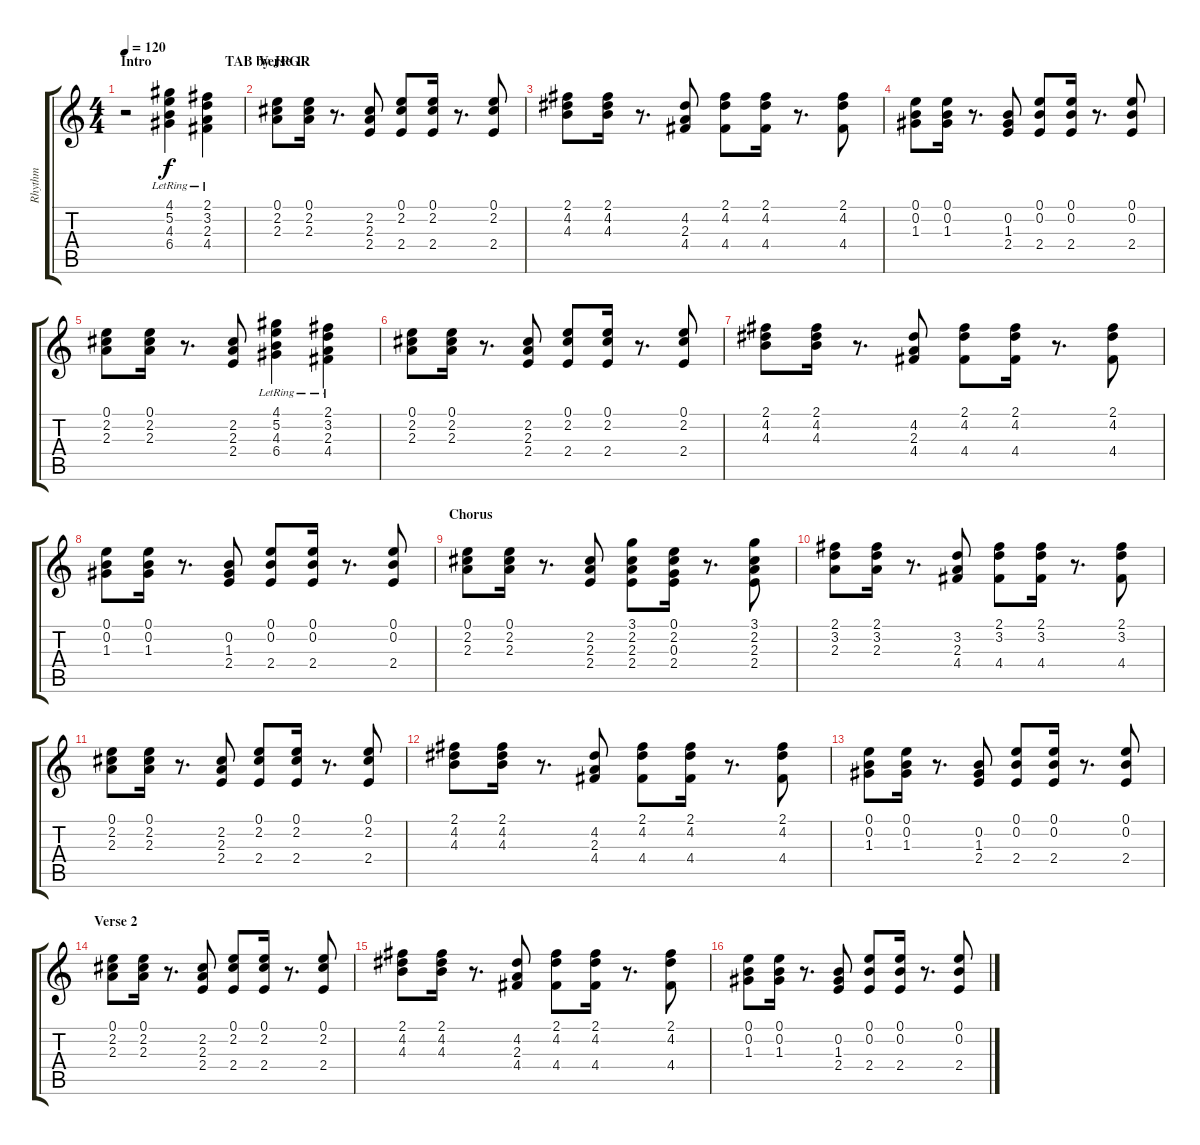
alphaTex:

\track ("Rhythm" "Rhythm") {instrument acousticguitarsteel}
\staff {score tabs}
\tuning (E4 B3 G3 D3 A2 E2) {hide}
\ts (4 4)
\section ("" "Intro                     TAB by JPGR")
\tempo 120
\clef g2
\ks c
r.2{dy f instrument acousticguitarsteel} (4.1{lr} 5.2 4.3 6.4).4 (2.1{lr} 3.2 2.3 4.4).4 |
\section ("" "Verse 1")
(0.1 2.2 2.3).8 (0.1 2.2 2.3).16 r.8{d} (2.2 2.3 2.4).8 (0.1 2.2 2.4).8 (0.1 2.2 2.4).16 r.8{d} (0.1 2.2 2.4).8 |
(2.1 4.2 4.3).8 (2.1 4.2 4.3).16 r.8{d} (4.2 2.3 4.4).8 (2.1 4.2 4.4).8 (2.1 4.2 4.4).16 r.8{d} (2.1 4.2 4.4).8 |
(0.1 0.2 1.3).8 (0.1 0.2 1.3).16 r.8{d} (0.2 1.3 2.4).8 (0.1 0.2 2.4).8 (0.1 0.2 2.4).16 r.8{d} (0.1 0.2 2.4).8 |
(0.1 2.2 2.3).8 (0.1 2.2 2.3).16 r.8{d} (2.2 2.3 2.4).8 (4.1{lr} 5.2 4.3 6.4).4 (2.1{lr} 3.2 2.3 4.4).4 |
(0.1 2.2 2.3).8 (0.1 2.2 2.3).16 r.8{d} (2.2 2.3 2.4).8 (0.1 2.2 2.4).8 (0.1 2.2 2.4).16 r.8{d} (0.1 2.2 2.4).8 |
(2.1 4.2 4.3).8 (2.1 4.2 4.3).16 r.8{d} (4.2 2.3 4.4).8 (2.1 4.2 4.4).8 (2.1 4.2 4.4).16 r.8{d} (2.1 4.2 4.4).8 |
(0.1 0.2 1.3).8 (0.1 0.2 1.3).16 r.8{d} (0.2 1.3 2.4).8 (0.1 0.2 2.4).8 (0.1 0.2 2.4).16 r.8{d} (0.1 0.2 2.4).8 |
\section ("" "Chorus")
(0.1 2.2 2.3).8 (0.1 2.2 2.3).16 r.8{d} (2.2 2.3 2.4).8 (3.1 2.2 2.3 2.4).8 (0.1 2.2 0.3 2.4).16 r.8{d} (3.1 2.2 2.3 2.4).8 |
(2.1 3.2 2.3).8 (2.1 3.2 2.3).16 r.8{d} (3.2 2.3 4.4).8 (2.1 3.2 4.4).8 (2.1 3.2 4.4).16 r.8{d} (2.1 3.2 4.4).8 |
(0.1 2.2 2.3).8 (0.1 2.2 2.3).16 r.8{d} (2.2 2.3 2.4).8 (0.1 2.2 2.4).8 (0.1 2.2 2.4).16 r.8{d} (0.1 2.2 2.4).8 |
(2.1 4.2 4.3).8 (2.1 4.2 4.3).16 r.8{d} (4.2 2.3 4.4).8 (2.1 4.2 4.4).8 (2.1 4.2 4.4).16 r.8{d} (2.1 4.2 4.4).8 |
(0.1 0.2 1.3).8 (0.1 0.2 1.3).16 r.8{d} (0.2 1.3 2.4).8 (0.1 0.2 2.4).8 (0.1 0.2 2.4).16 r.8{d} (0.1 0.2 2.4).8 |
\section ("" "Verse 2")
(0.1 2.2 2.3).8 (0.1 2.2 2.3).16 r.8{d} (2.2 2.3 2.4).8 (0.1 2.2 2.4).8 (0.1 2.2 2.4).16 r.8{d} (0.1 2.2 2.4).8 |
(2.1 4.2 4.3).8 (2.1 4.2 4.3).16 r.8{d} (4.2 2.3 4.4).8 (2.1 4.2 4.4).8 (2.1 4.2 4.4).16 r.8{d} (2.1 4.2 4.4).8 |
(0.1 0.2 1.3).8 (0.1 0.2 1.3).16 r.8{d} (0.2 1.3 2.4).8 (0.1 0.2 2.4).8 (0.1 0.2 2.4).16 r.8{d} (0.1 0.2 2.4).8
